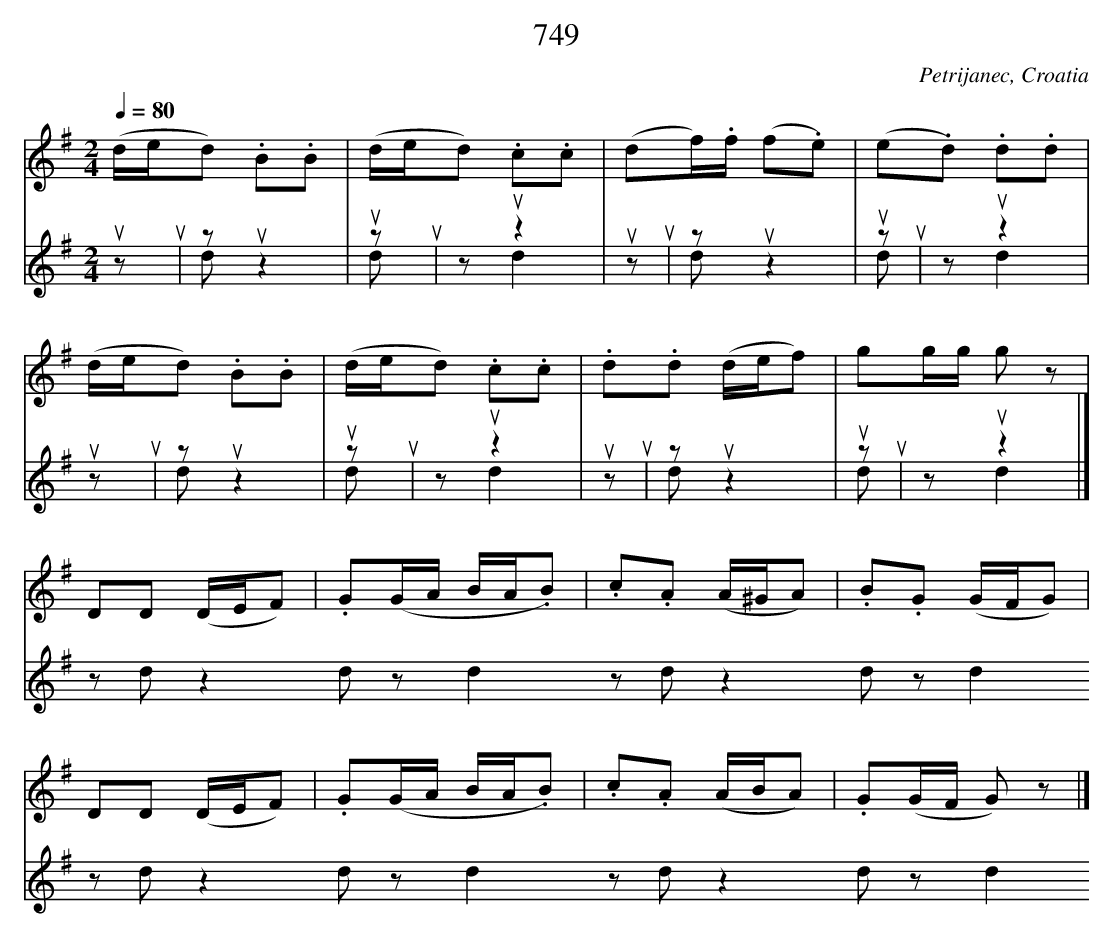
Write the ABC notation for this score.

X:1
T:749
O:Petrijanec, Croatia
M:2/4
L:1/8
Q:1/4=80
V:1
V:2 K:P       % drum right
V:3 K:P merge % drum left
K:G
[V:1] (d/e/d) .B.B   |(d/e/d) .c.c    |(df/).f/ (f.e)   |(e.d)  .d.d   |
[V:2]  u   z   u2    | z   u   z2     | uz       u2     | z u    z2    |
[V:3]  z   d   z2    | d   z   d2     | zd       z2     | d z    d2    |
[V:1] (d/e/d) .B.B   |(d/e/d) .c.c    |.d.d     (d/e/f) | gg/g/  g z   |
[V:2]  u   z   u2    | z   u   z2     | u z      u2     | zu     z2    |
[V:3]  z   d   z2    | d   z   d2     | z d      z2     | dz     d2    |
[V:1]  DD     (D/E/F)|.G(G/A/  B/A/.B)|.c.A     (A/^G/A)|.B.G   (G/F/G)|
[V:2]  uz      u2    | z u     z2     | u z      u2     | z u    z2    |
[V:3]  zd      z2    | d z     d2     | z d      z2     | d z    d2    |
[V:1]  DD     (D/E/F)|.G(G/A/  B/A/.B)|.c.A     (A/B/A) |.G(G/F/ G)z  |]
[V:2]  uz      u2    | z u     z2     | u z      u2     | z u    z2   |]
[V:3]  zd      z2    | d z     d2     | z d      z2     | d z    d2   |]
